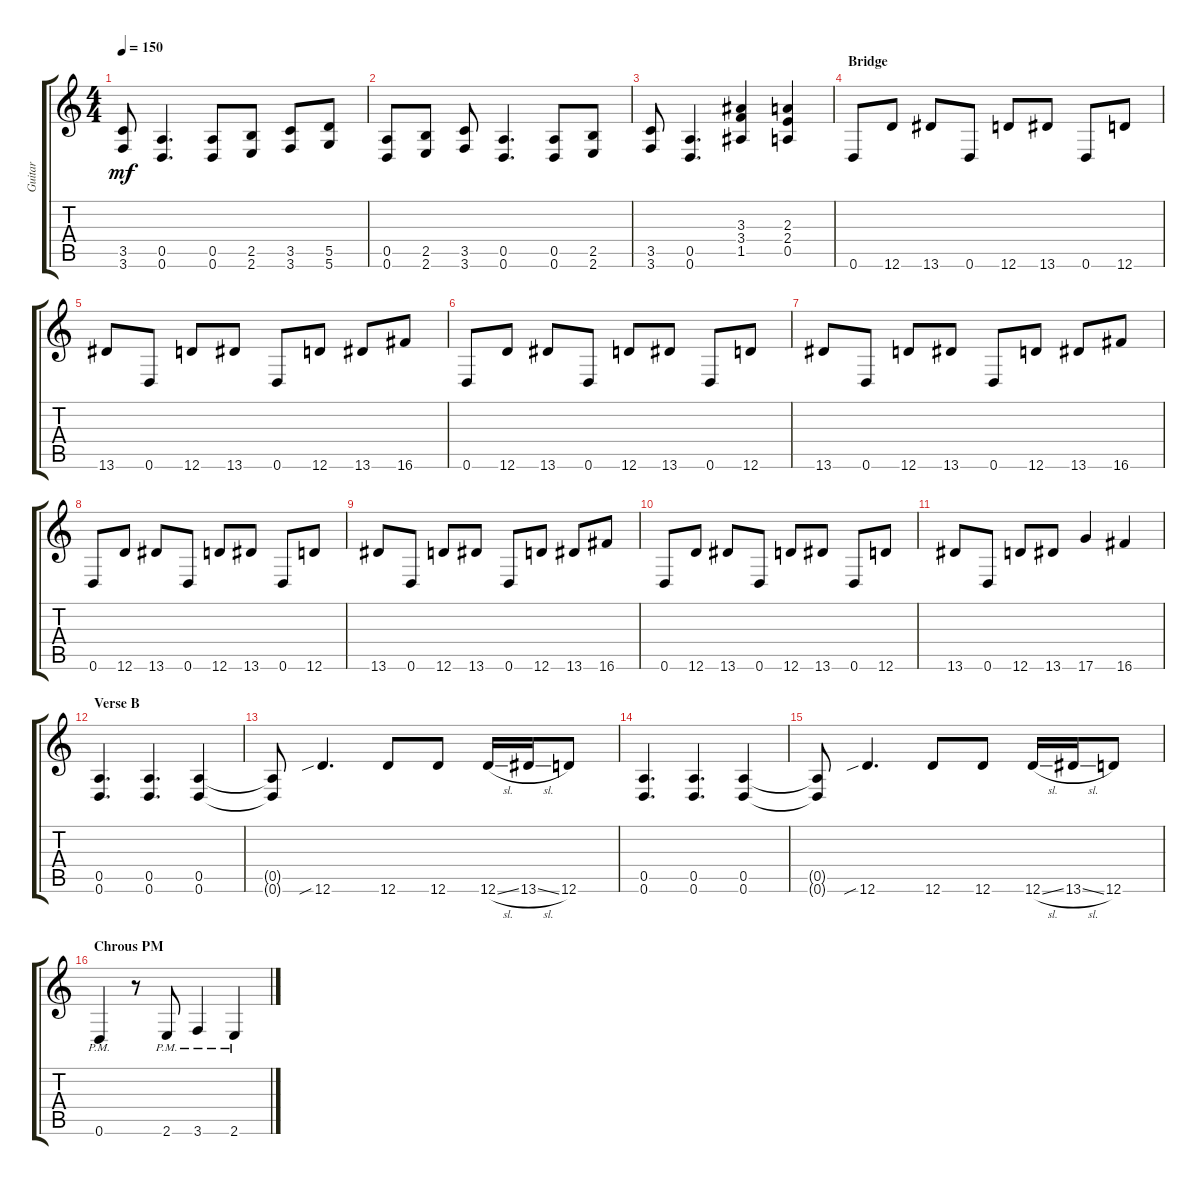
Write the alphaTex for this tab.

\track ("Guitar" "Guitar") {instrument overdrivenguitar}
\staff {score tabs}
\tuning (E4 B3 G3 D3 A2 D2) {hide}
\ts (4 4)
\tempo 150
\clef g2
\ks c
(3.5 3.6).8{dy mf} (0.5 0.6).4{d} (0.5 0.6).8 (2.5 2.6).8 (3.5 3.6).8 (5.5 5.6).8 |
(0.5 0.6).8 (2.5 2.6).8 (3.5 3.6).8 (0.5 0.6).4{d} (0.5 0.6).8 (2.5 2.6).8 |
(3.5 3.6).8 (0.5 0.6).4{d} (3.3 3.4 1.5).4 (2.3 2.4 0.5).4 |
\section ("" "Bridge")
0.6.8 12.6.8 13.6.8 0.6.8 12.6.8 13.6.8 0.6.8 12.6.8 |
13.6.8 0.6.8 12.6.8 13.6.8 0.6.8 12.6.8 13.6.8 16.6.8 |
0.6.8 12.6.8 13.6.8 0.6.8 12.6.8 13.6.8 0.6.8 12.6.8 |
13.6.8 0.6.8 12.6.8 13.6.8 0.6.8 12.6.8 13.6.8 16.6.8 |
0.6.8 12.6.8 13.6.8 0.6.8 12.6.8 13.6.8 0.6.8 12.6.8 |
13.6.8 0.6.8 12.6.8 13.6.8 0.6.8 12.6.8 13.6.8 16.6.8 |
0.6.8 12.6.8 13.6.8 0.6.8 12.6.8 13.6.8 0.6.8 12.6.8 |
13.6.8 0.6.8 12.6.8 13.6.8 17.6.4 16.6.4 |
\section ("" "Verse B")
(0.5 0.6).4{d} (0.5 0.6).4{d} (0.5 0.6).4 |
(0.5{t} 0.6{t}).8 12.6{sib}.4{d} 12.6.8 12.6.8 12.6{sl}.16 13.6{sl}.16 12.6.8 |
(0.5 0.6).4{d} (0.5 0.6).4{d} (0.5 0.6).4 |
(0.5{t} 0.6{t}).8 12.6{sib}.4{d} 12.6.8 12.6.8 12.6{sl}.16 13.6{sl}.16 12.6.8 |
\section ("" "Chrous PM")
0.6{pm}.4 r.8 2.6{pm}.8 3.6{pm}.4 2.6{pm}.4
